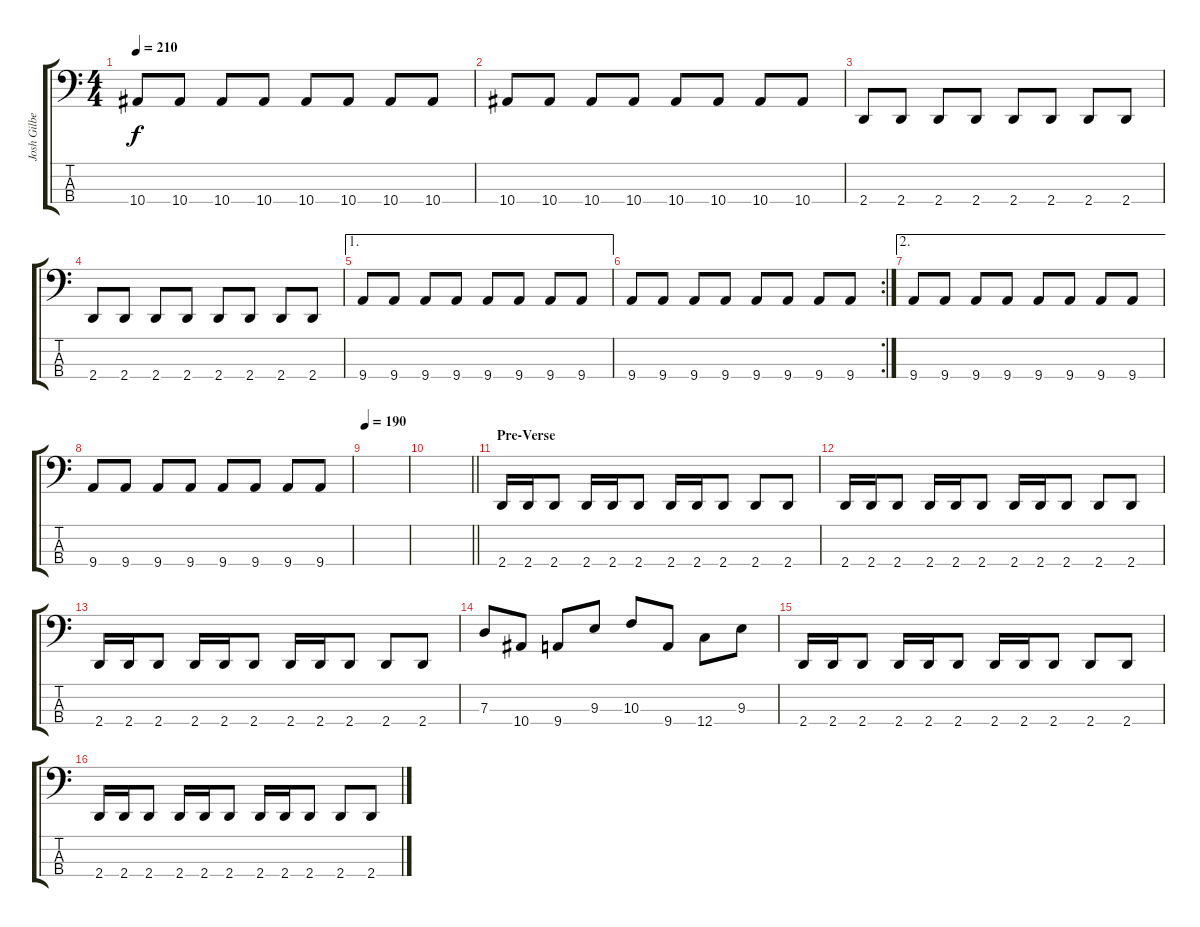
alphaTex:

\track ("Josh Gilbert" "Josh Gilbe") {instrument electricbassfinger}
\staff {score tabs}
\tuning (F2 C2 G1 C1) {hide}
\ts (4 4)
\tempo 210
\clef f4
\ks c
10.4.8{dy f} 10.4.8 10.4.8 10.4.8 10.4.8 10.4.8 10.4.8 10.4.8 |
10.4.8 10.4.8 10.4.8 10.4.8 10.4.8 10.4.8 10.4.8 10.4.8 |
2.4.8 2.4.8 2.4.8 2.4.8 2.4.8 2.4.8 2.4.8 2.4.8 |
2.4.8 2.4.8 2.4.8 2.4.8 2.4.8 2.4.8 2.4.8 2.4.8 |
\ae 1
9.4.8 9.4.8 9.4.8 9.4.8 9.4.8 9.4.8 9.4.8 9.4.8 |
\rc 2
9.4.8 9.4.8 9.4.8 9.4.8 9.4.8 9.4.8 9.4.8 9.4.8 |
\ae 2
9.4.8 9.4.8 9.4.8 9.4.8 9.4.8 9.4.8 9.4.8 9.4.8 |
9.4.8 9.4.8 9.4.8 9.4.8 9.4.8 9.4.8 9.4.8 9.4.8 |
\tempo 190
|
\barLineRight lightlight
|
\section ("" "Pre-Verse")
2.4.16 2.4.16 2.4.8 2.4.16 2.4.16 2.4.8 2.4.16 2.4.16 2.4.8 2.4.8 2.4.8 |
2.4.16 2.4.16 2.4.8 2.4.16 2.4.16 2.4.8 2.4.16 2.4.16 2.4.8 2.4.8 2.4.8 |
2.4.16 2.4.16 2.4.8 2.4.16 2.4.16 2.4.8 2.4.16 2.4.16 2.4.8 2.4.8 2.4.8 |
7.3.8 10.4.8 9.4.8 9.3.8 10.3.8 9.4.8 12.4.8 9.3.8 |
2.4.16 2.4.16 2.4.8 2.4.16 2.4.16 2.4.8 2.4.16 2.4.16 2.4.8 2.4.8 2.4.8 |
2.4.16 2.4.16 2.4.8 2.4.16 2.4.16 2.4.8 2.4.16 2.4.16 2.4.8 2.4.8 2.4.8
